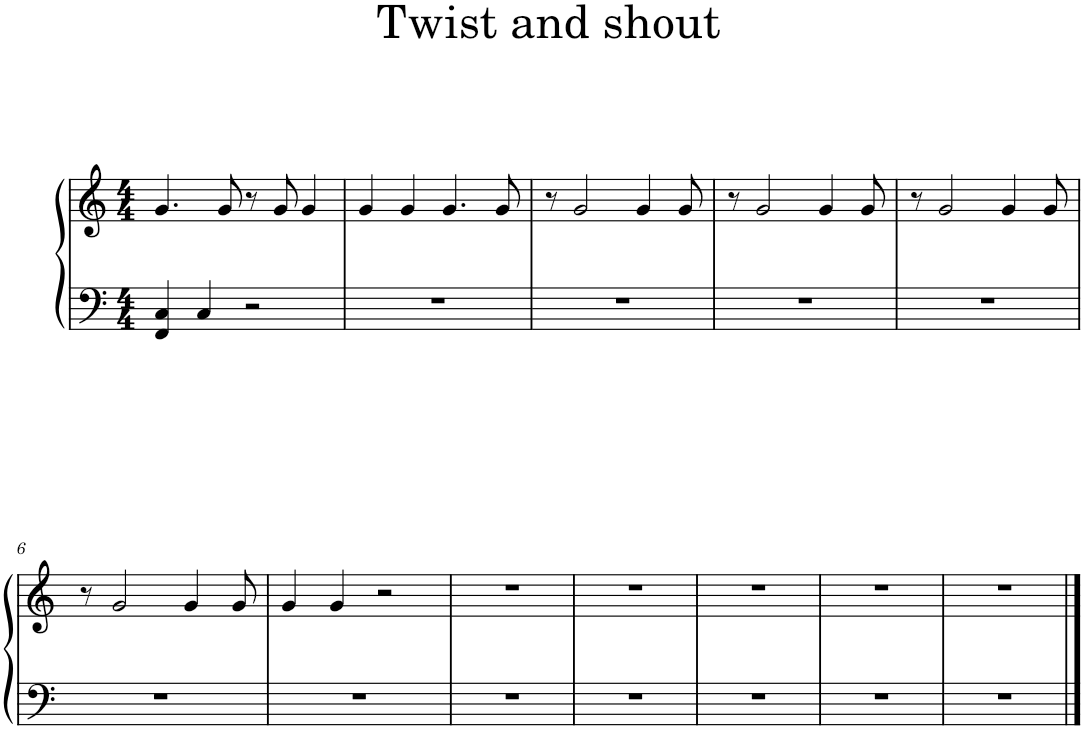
**kern	**kern
*part1	*part1
*staff2	*staff1
*I"Piano	*
*I'Pno.	*
*clefF4	*clefG2
*k[]	*k[]
*M4/4	*M4/4
=1	=1
4FF/ 4C/	4.g/
4C/	.
.	8g/
2r	8r
.	8g/
.	4g/
=2	=2
1r	4g/
.	4g/
.	4.g/
.	8g/
=3	=3
1r	8r
.	2g/
.	4g/
.	8g/
=4	=4
1r	8r
.	2g/
.	4g/
.	8g/
=5	=5
1r	8r
.	2g/
.	4g/
.	8g/
!!LO:LB:g=z
=6	=6
1r	8r
.	2g/
.	4g/
.	8g/
=7	=7
1r	4g/
.	4g/
.	2r
=8	=8
1r	1r
=9	=9
1r	1r
=10	=10
1r	1r
=11	=11
1r	1r
=12	=12
1r	1r
==	==
*-	*-
